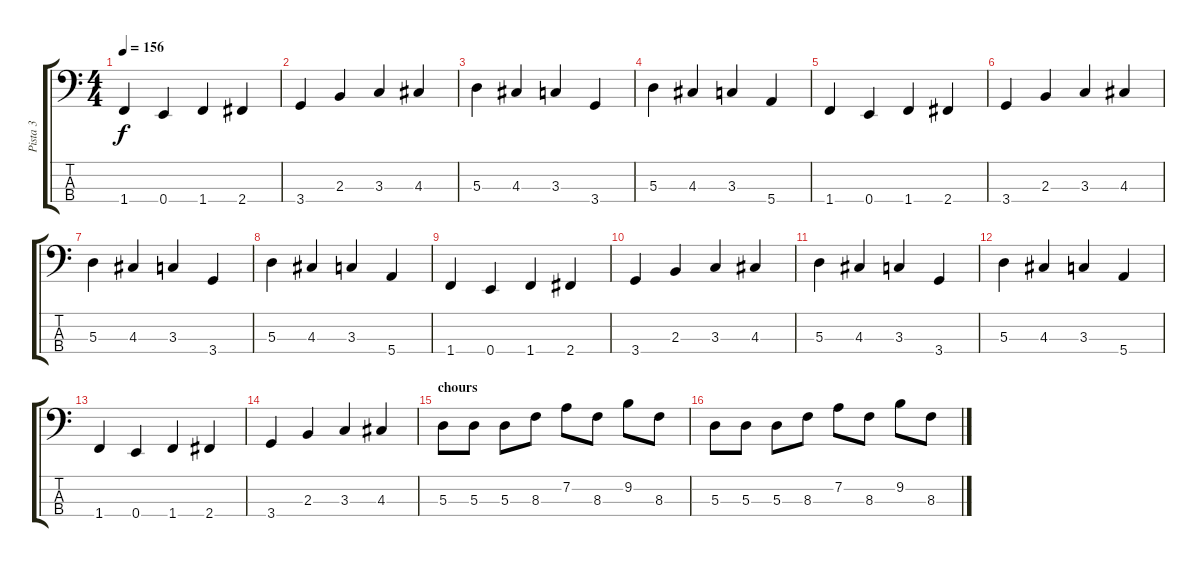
\track ("Pista 3" "Pista 3") {instrument electricbassfinger}
\staff {score tabs}
\tuning (G2 D2 A1 E1) {hide}
\ts (4 4)
\tempo 156
\clef f4
\ks c
1.4.4{dy f} 0.4.4 1.4.4 2.4.4 |
3.4.4 2.3.4 3.3.4 4.3.4 |
5.3.4 4.3.4 3.3.4 3.4.4 |
5.3.4 4.3.4 3.3.4 5.4.4 |
1.4.4 0.4.4 1.4.4 2.4.4 |
3.4.4 2.3.4 3.3.4 4.3.4 |
5.3.4 4.3.4 3.3.4 3.4.4 |
5.3.4 4.3.4 3.3.4 5.4.4 |
1.4.4 0.4.4 1.4.4 2.4.4 |
3.4.4 2.3.4 3.3.4 4.3.4 |
5.3.4 4.3.4 3.3.4 3.4.4 |
5.3.4 4.3.4 3.3.4 5.4.4 |
1.4.4 0.4.4 1.4.4 2.4.4 |
3.4.4 2.3.4 3.3.4 4.3.4 |
\section ("" "chours")
5.3.8 5.3.8 5.3.8 8.3.8 7.2.8 8.3.8 9.2.8 8.3.8 |
5.3.8 5.3.8 5.3.8 8.3.8 7.2.8 8.3.8 9.2.8 8.3.8
